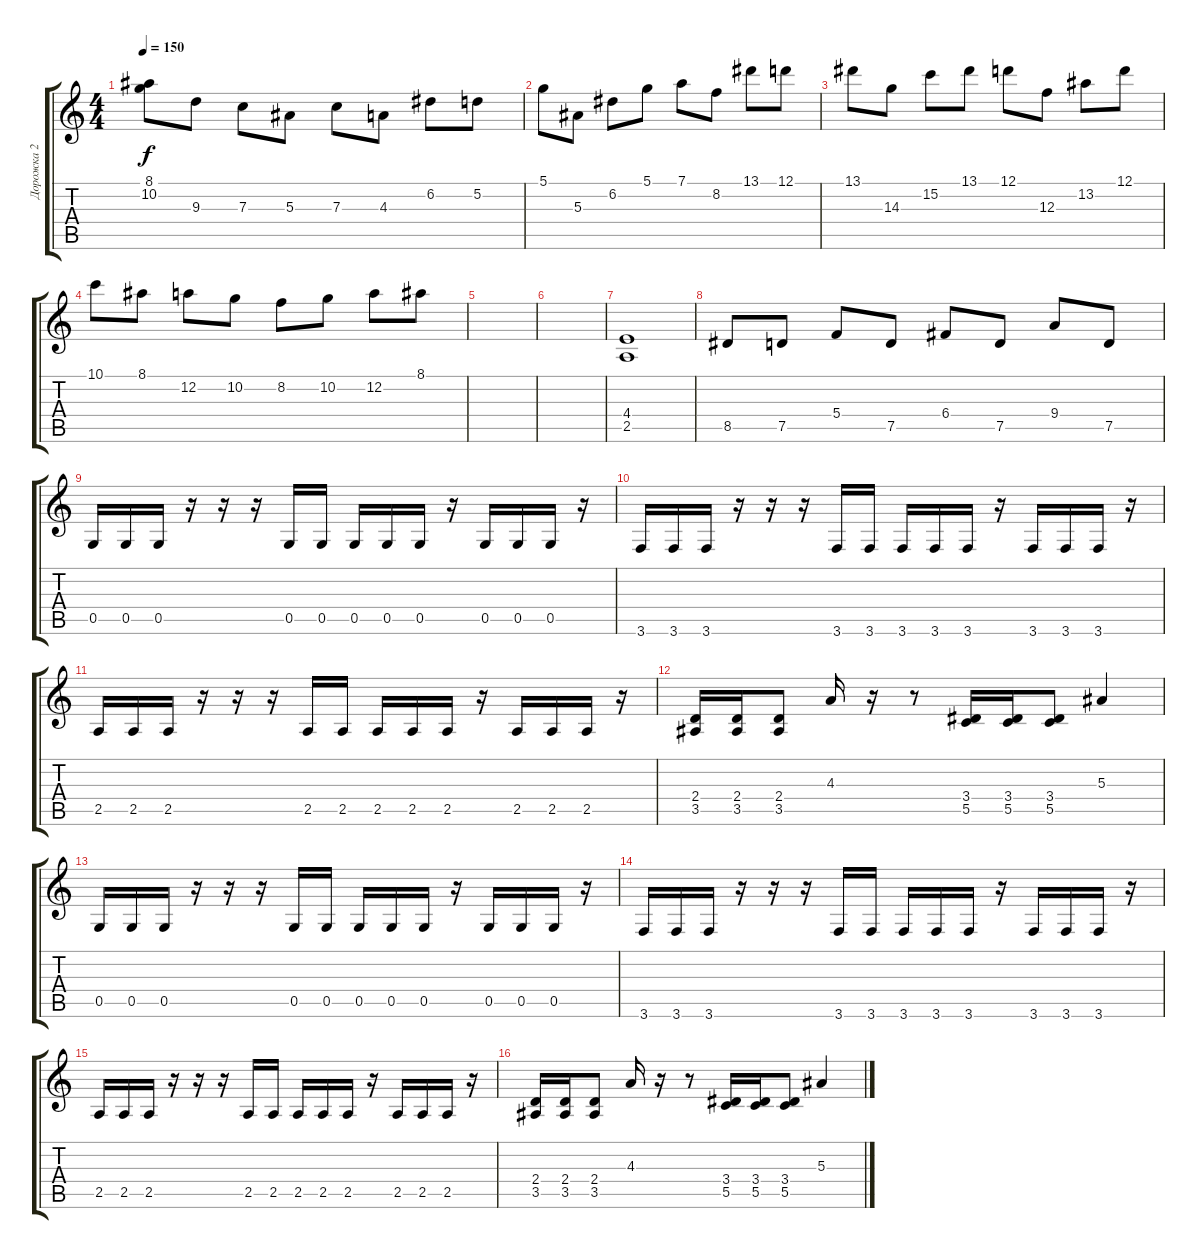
\track ("Дорожка 2" "Дорожка 2") {instrument distortionguitar}
\staff {score tabs}
\tuning (D4 A3 F3 C3 G2 D2) {hide}
\ts (4 4)
\tempo 150
\clef g2
\ks c
(8.1 10.2).8{dy f} 9.3.8 7.3.8 5.3.8 7.3.8 4.3.8 6.2.8 5.2.8 |
5.1.8 5.3.8 6.2.8 5.1.8 7.1.8 8.2.8 13.1.8 12.1.8 |
13.1.8 14.3.8 15.2.8 13.1.8 12.1.8 12.3.8 13.2.8 12.1.8 |
10.1.8 8.1.8 12.2.8 10.2.8 8.2.8 10.2.8 12.2.8 8.1.8 |
|
|
(4.4 2.5).1 |
8.5.8 7.5.8 5.4.8 7.5.8 6.4.8 7.5.8 9.4.8 7.5.8 |
0.5.16 0.5.16 0.5.16 r.16 r.16 r.16 0.5.16 0.5.16 0.5.16 0.5.16 0.5.16 r.16 0.5.16 0.5.16 0.5.16 r.16 |
3.6.16 3.6.16 3.6.16 r.16 r.16 r.16 3.6.16 3.6.16 3.6.16 3.6.16 3.6.16 r.16 3.6.16 3.6.16 3.6.16 r.16 |
2.5.16 2.5.16 2.5.16 r.16 r.16 r.16 2.5.16 2.5.16 2.5.16 2.5.16 2.5.16 r.16 2.5.16 2.5.16 2.5.16 r.16 |
(2.4 3.5).16 (2.4 3.5).16 (2.4 3.5).8 4.3.16 r.16 r.8 (3.4 5.5).16 (3.4 5.5).16 (3.4 5.5).8 5.3.4 |
0.5.16 0.5.16 0.5.16 r.16 r.16 r.16 0.5.16 0.5.16 0.5.16 0.5.16 0.5.16 r.16 0.5.16 0.5.16 0.5.16 r.16 |
3.6.16 3.6.16 3.6.16 r.16 r.16 r.16 3.6.16 3.6.16 3.6.16 3.6.16 3.6.16 r.16 3.6.16 3.6.16 3.6.16 r.16 |
2.5.16 2.5.16 2.5.16 r.16 r.16 r.16 2.5.16 2.5.16 2.5.16 2.5.16 2.5.16 r.16 2.5.16 2.5.16 2.5.16 r.16 |
(2.4 3.5).16 (2.4 3.5).16 (2.4 3.5).8 4.3.16 r.16 r.8 (3.4 5.5).16 (3.4 5.5).16 (3.4 5.5).8 5.3.4
